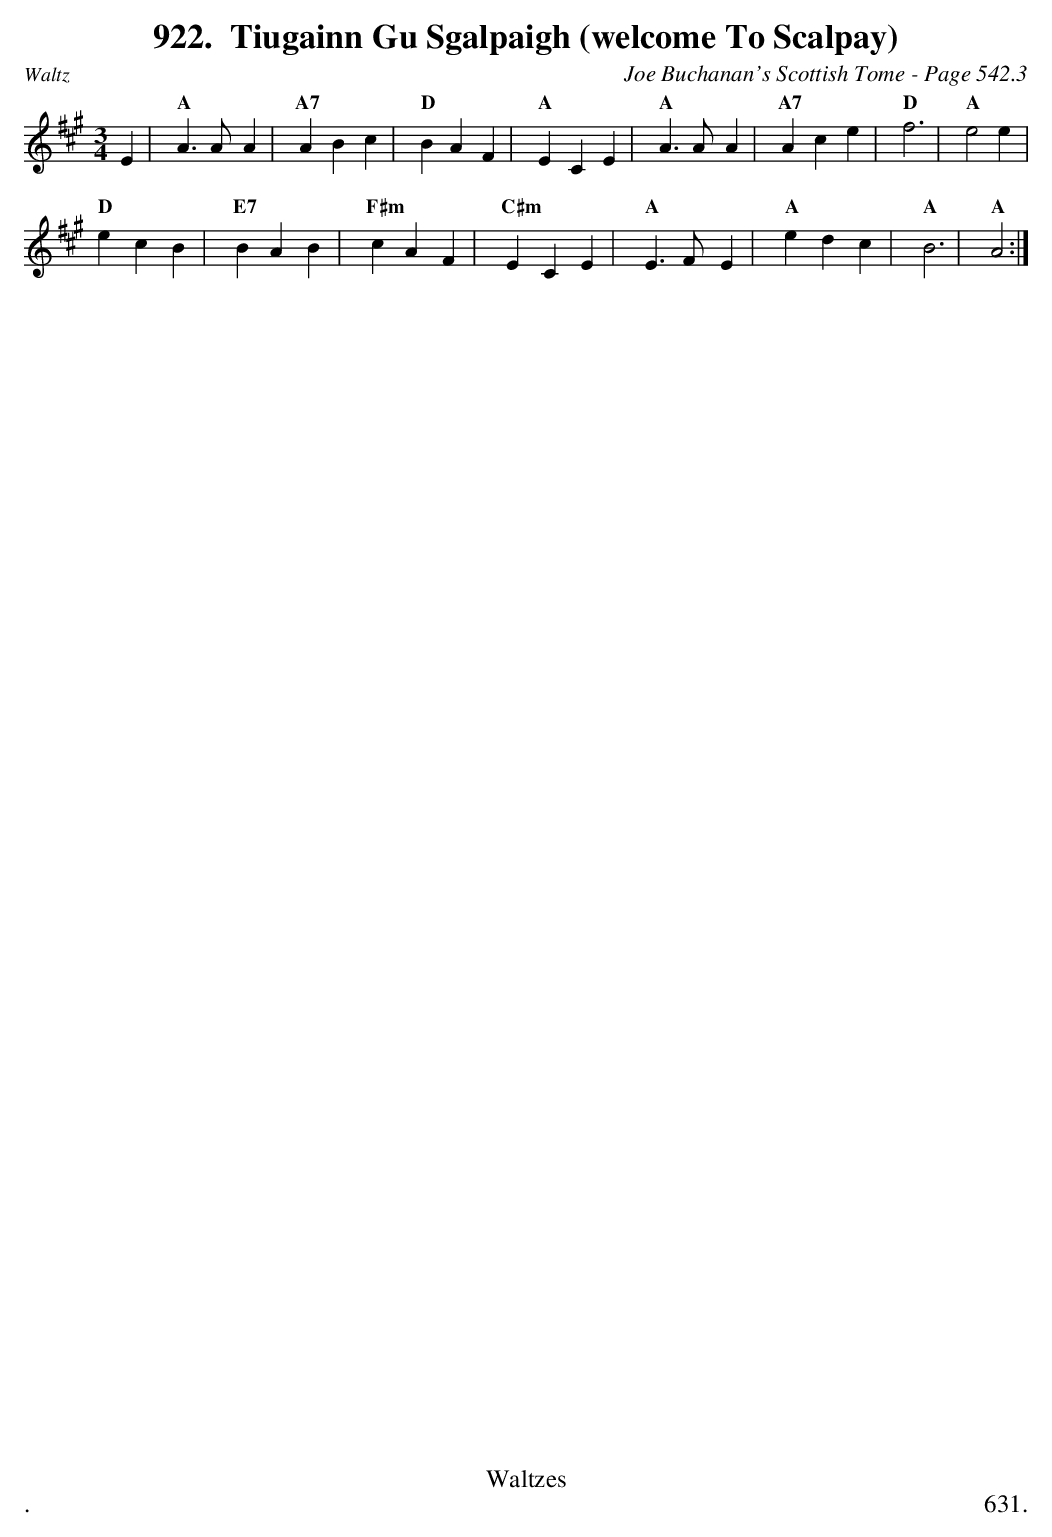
X:1
T:Tiugainn Gu Sgalpaigh (welcome To Scalpay)
C:Joe Buchanan's Scottish Tome - Page 542.3
L:1/4
M:3/4
K:A
E | "A"A>A A | "A7"A B c | "D"B A F | "A"E C E | "A"A>A A | "A7"A c e | "D"f3 | "A"e2 e |
"D"e c B | "E7"B A B | "F#m"c A F | "C#m"E C E | "A"E>F E | "A"e d c | "A"B3 | "A"A2 :|
